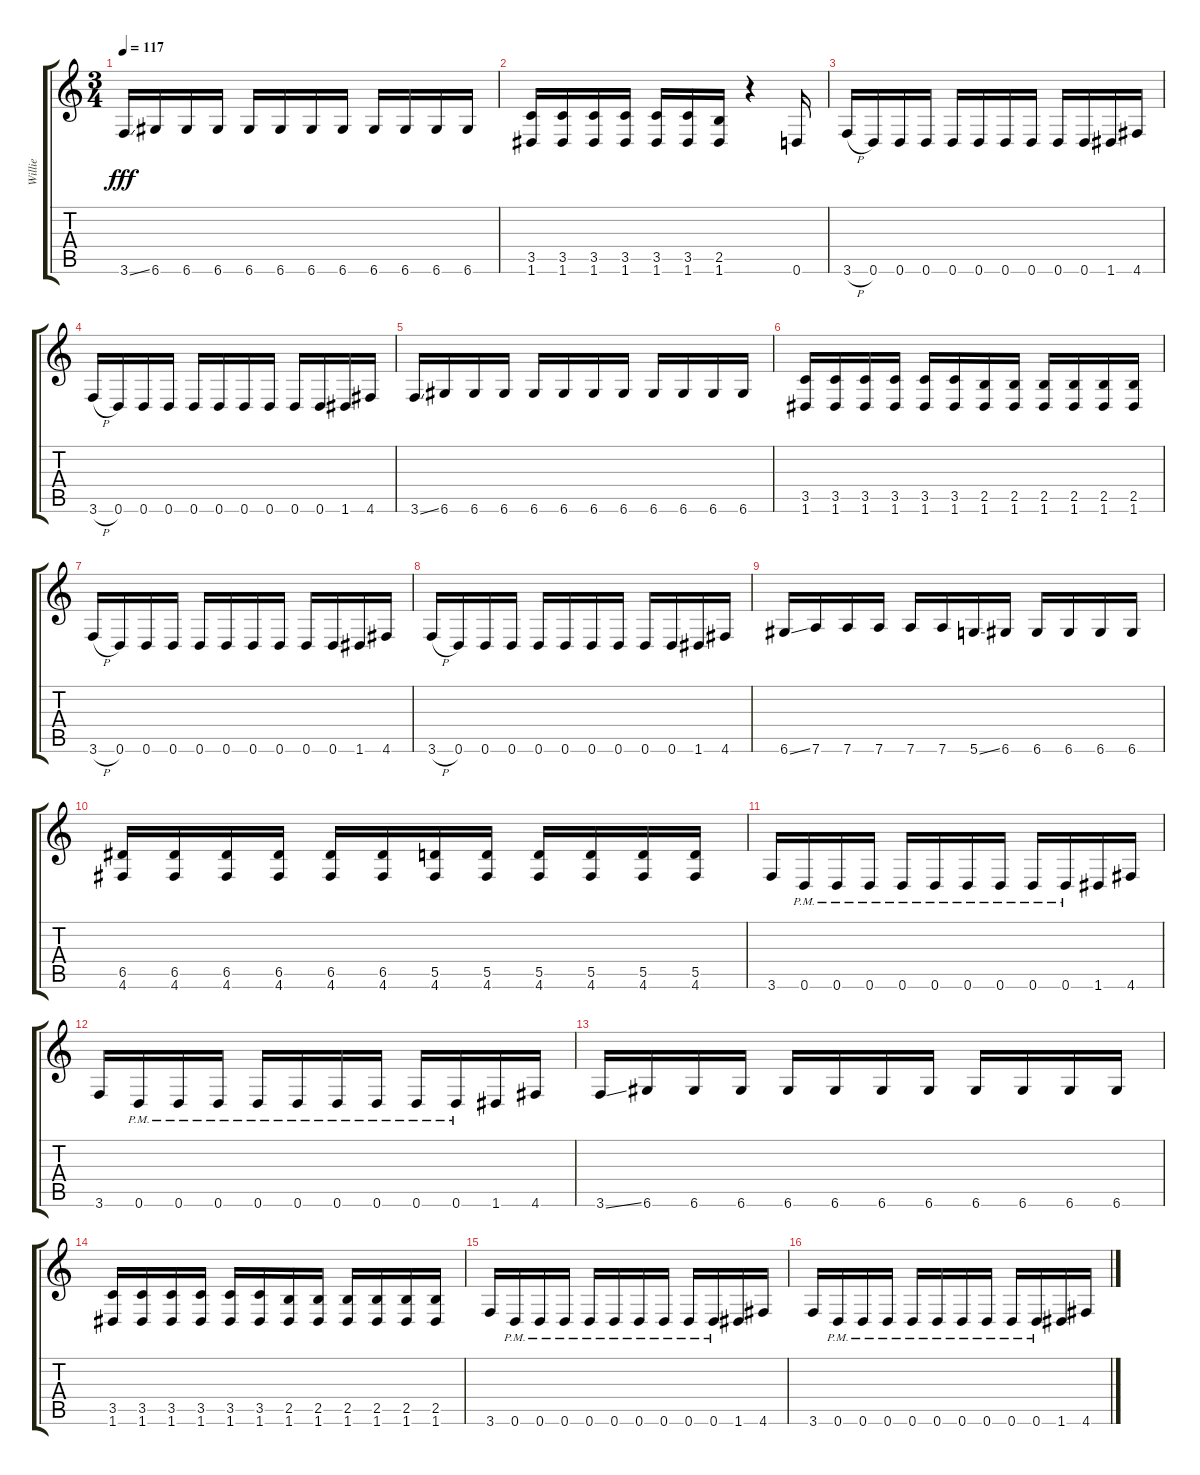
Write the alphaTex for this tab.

\track ("Willie" "Willie") {instrument overdrivenguitar}
\staff {score tabs}
\tuning (E4 B3 G3 D3 A2 D2) {hide}
\ts (3 4)
\tempo 117
\clef g2
\ks c
3.6{ss}.16{dy fff} 6.6.16 6.6.16 6.6.16 6.6.16 6.6.16 6.6.16 6.6.16 6.6.16 6.6.16 6.6.16 6.6.16 |
(3.5 1.6).16 (3.5 1.6).16 (3.5 1.6).16 (3.5 1.6).16 (3.5 1.6).16 (3.5 1.6).16 (2.5 1.6).16 r.4 0.6.16 |
3.6{h}.16 0.6.16 0.6.16 0.6.16 0.6.16 0.6.16 0.6.16 0.6.16 0.6.16 0.6.16 1.6.16 4.6.16 |
3.6{h}.16 0.6.16 0.6.16 0.6.16 0.6.16 0.6.16 0.6.16 0.6.16 0.6.16 0.6.16 1.6.16 4.6.16 |
3.6{ss}.16 6.6.16 6.6.16 6.6.16 6.6.16 6.6.16 6.6.16 6.6.16 6.6.16 6.6.16 6.6.16 6.6.16 |
(3.5 1.6).16 (3.5 1.6).16 (3.5 1.6).16 (3.5 1.6).16 (3.5 1.6).16 (3.5 1.6).16 (2.5 1.6).16 (2.5 1.6).16 (2.5 1.6).16 (2.5 1.6).16 (2.5 1.6).16 (2.5 1.6).16 |
3.6{h}.16 0.6.16 0.6.16 0.6.16 0.6.16 0.6.16 0.6.16 0.6.16 0.6.16 0.6.16 1.6.16 4.6.16 |
3.6{h}.16 0.6.16 0.6.16 0.6.16 0.6.16 0.6.16 0.6.16 0.6.16 0.6.16 0.6.16 1.6.16 4.6.16 |
6.6{ss}.16 7.6.16 7.6.16 7.6.16 7.6.16 7.6.16 5.6{ss}.16 6.6.16 6.6.16 6.6.16 6.6.16 6.6.16 |
(6.5 4.6).16 (6.5 4.6).16 (6.5 4.6).16 (6.5 4.6).16 (6.5 4.6).16 (6.5 4.6).16 (5.5 4.6).16 (5.5 4.6).16 (5.5 4.6).16 (5.5 4.6).16 (5.5 4.6).16 (5.5 4.6).16 |
3.6.16 0.6{pm}.16 0.6{pm}.16 0.6{pm}.16 0.6{pm}.16 0.6{pm}.16 0.6{pm}.16 0.6{pm}.16 0.6{pm}.16 0.6{pm}.16 1.6.16 4.6.16 |
3.6.16 0.6{pm}.16 0.6{pm}.16 0.6{pm}.16 0.6{pm}.16 0.6{pm}.16 0.6{pm}.16 0.6{pm}.16 0.6{pm}.16 0.6{pm}.16 1.6.16 4.6.16 |
3.6{ss}.16 6.6.16 6.6.16 6.6.16 6.6.16 6.6.16 6.6.16 6.6.16 6.6.16 6.6.16 6.6.16 6.6.16 |
(3.5 1.6).16 (3.5 1.6).16 (3.5 1.6).16 (3.5 1.6).16 (3.5 1.6).16 (3.5 1.6).16 (2.5 1.6).16 (2.5 1.6).16 (2.5 1.6).16 (2.5 1.6).16 (2.5 1.6).16 (2.5 1.6).16 |
3.6.16 0.6{pm}.16 0.6{pm}.16 0.6{pm}.16 0.6{pm}.16 0.6{pm}.16 0.6{pm}.16 0.6{pm}.16 0.6{pm}.16 0.6{pm}.16 1.6.16 4.6.16 |
3.6.16 0.6{pm}.16 0.6{pm}.16 0.6{pm}.16 0.6{pm}.16 0.6{pm}.16 0.6{pm}.16 0.6{pm}.16 0.6{pm}.16 0.6{pm}.16 1.6.16 4.6.16
